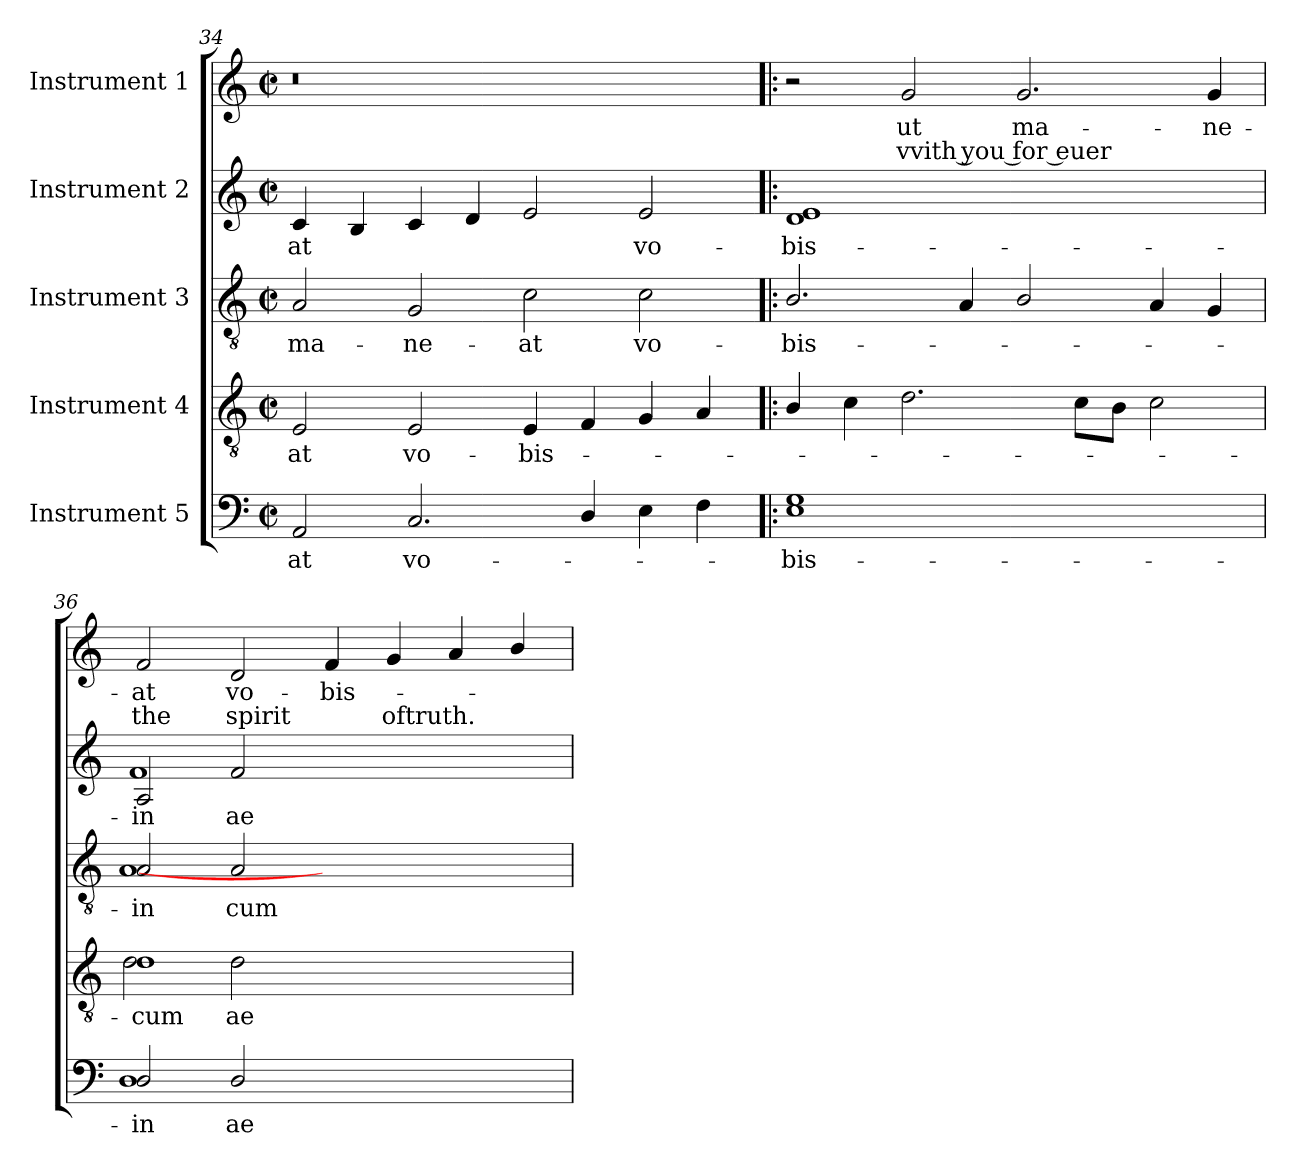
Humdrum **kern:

**kern	**text	**kern	**text	**kern	**text	**kern	**text	**kern	**text	**text
*part5	*part5	*part4	*part4	*part3	*part3	*part2	*part2	*part1	*part1	*part1
*staff5	*staff5	*staff4	*staff4	*staff3	*staff3	*staff2	*staff2	*staff1	*staff1	*staff1
*I"Instrument 5	*	*I"Instrument 4	*	*I"Instrument 3	*	*I"Instrument 2	*	*I"Instrument 1	*	*
*clefF4	*	*clefGv2	*	*clefGv2	*	*clefG2	*	*clefG2	*	*
*M2/2	*	*M2/2	*	*M2/2	*	*M2/2	*	*M2/2	*	*
*met(c|)	*	*met(c|)	*	*met(c|)	*	*met(c|)	*	*met(c|)	*	*
=34	=34	=34	=34	=34	=34	=34	=34	=34	=34	=34
!	!LO:LY:b:cj	!	!LO:LY:b:cj	!	!LO:LY:b:cj	!	!LO:LY:b:cj	!	!	!
2AA/	-at	2E/	-at	2A/	ma-	4c/	-at	0r	.	.
.	.	.	.	.	.	4B/	.	.	.	.
!	!LO:LY:b:cj	!	!LO:LY:b:cj	!	!LO:LY:b:cj	!	!	!	!	!
2.C/	vo-	2E/	vo-	2G/	-ne-	4c/	.	.	.	.
.	.	.	.	.	.	4d/	.	.	.	.
!	!	!	!LO:LY:b:cj	!	!LO:LY:b:cj	!	!	!	!	!
.	.	4E/	-bis-	2c\	-at	2e/	.	.	.	.
4D/	.	4F/	.	.	.	.	.	.	.	.
!	!	!	!	!	!LO:LY:b:cj	!	!LO:LY:b:cj	!	!	!
4E\	.	4G/	.	2c\	vo-	2e/	vo-	.	.	.
4F\	.	4A/	.	.	.	.	.	.	.	.
=35!|:	=35!|:	=35!|:	=35!|:	=35!|:	=35!|:	=35!|:	=35!|:	=35!|:	=35!|:	=35!|:
!	!LO:LY:b:cj	!	!	!	!LO:LY:b:cj	!	!LO:LY:b:cj	!	!	!
1G 1E	-bis-	4B/	.	2.B/	-bis-	1d 1e	-bis-	2r	.	.
.	.	4c\	.	.	.	.	.	.	.	.
!	!	!	!	!	!	!	!	!	!LO:LY:b:cj	!LO:LY:b:rj
.	.	2.d\	.	.	.	.	.	2g/	ut	vvith you for euer
.	.	.	.	4A/	.	.	.	.	.	.
!	!	!	!	!	!	!	!	!	!LO:LY:b:cj	!
1ryy	.	.	.	2B/	.	1ryy	.	2.g/	ma-	.
.	.	8c\L	.	.	.	.	.	.	.	.
.	.	8B\J	.	.	.	.	.	.	.	.
.	.	2c\	.	4A/	.	.	.	.	.	.
!	!	!	!	!	!	!	!	!	!LO:LY:b:cj	!
.	.	.	.	4G/	.	.	.	4g/	-ne-	.
=36	=36	=36	=36	=36	=36	=36	=36	=36	=36	=36
!	!LO:LY:b:cj	!	!	!	!	!	!	!	!	!
*^	*	*	*	*	*	*	*	*	*	*
!	!	!LO:LY:b:cj	!	!LO:LY:b:cj	!	!	!	!	!	!	!
*	*	*	*^	*	*	*	*	*	*	*	*
!	!	!	!	!	!LO:LY:b:cj	!	!LO:LY:b:cj	!	!LO:LY:b:cj	!	!	!
*	*	*	*	*	*	*^	*	*^	*	*	*	*
!	!	!	!	!	!	!	!	!	!	!	!LO:LY:b:cj	!	!LO:LY:b:cj	!LO:LY:b:cj
2D/	1D	in	1d	2d\	-cum	2A/	[<1A	in	2A/	1f	in	2f/	-at	the
!	!	!LO:LY:b:cj	!	!	!LO:LY:b:cj	!	!	!LO:LY:b:cj	!	!	!LO:LY:b:cj	!	!LO:LY:b:cj	!LO:LY:b:cj
2D/	.	ae-	.	2d\	ae-	2A/	.	-cum	2f/	.	ae-	2d/	vo-	-spirit
!	!	!	!	!	!	!	!	!	!	!	!	!	!LO:LY:b:cj	!
1ryy	1ryy	.	1ryy	1ryy	.	1ryy	1ryy	.	1ryy	1ryy	.	4f/	bis-	.
!	!	!	!	!	!	!	!	!	!	!	!	!	!	!LO:LY:b
.	.	.	.	.	.	.	.	.	.	.	.	4g/	.	-oftruth.
.	.	.	.	.	.	.	.	.	.	.	.	4a/	.	.
.	.	.	.	.	.	.	.	.	.	.	.	4b/	.	.
*v	*v	*	*	*	*	*v	*v	*	*v	*v	*	*	*	*
*	*	*v	*v	*	*	*	*	*	*	*	*
=	=	=	=	=	=	=	=	=	=	=
*-	*-	*-	*-	*-	*-	*-	*-	*-	*-	*-
